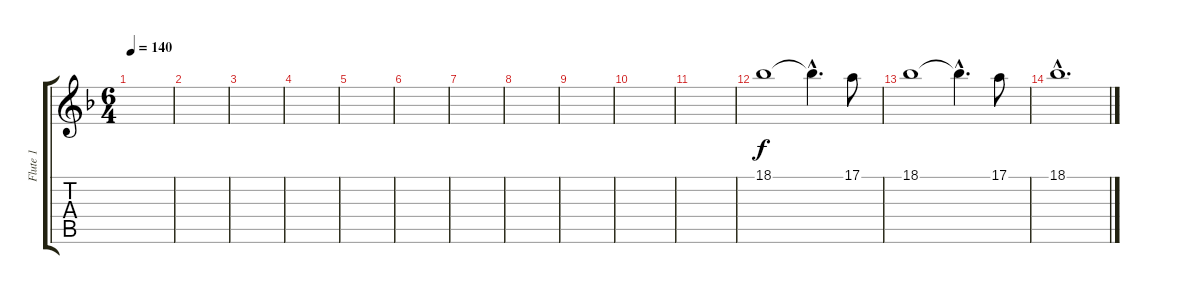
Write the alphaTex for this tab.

\track ("Flute 1" "Flute 1") {instrument flute}
\staff {score tabs}
\tuning (E4 B3 G3 D3 A2 E2) {hide}
\ts (6 4)
\tempo 140
\clef g2
\ks dminor
|
|
|
|
|
|
|
|
|
|
|
18.1.1{volume 11} 18.1{hac t}.4{d} 17.1.8 |
18.1.1 18.1{hac t}.4{d} 17.1.8 |
18.1{hac}.1{d}
